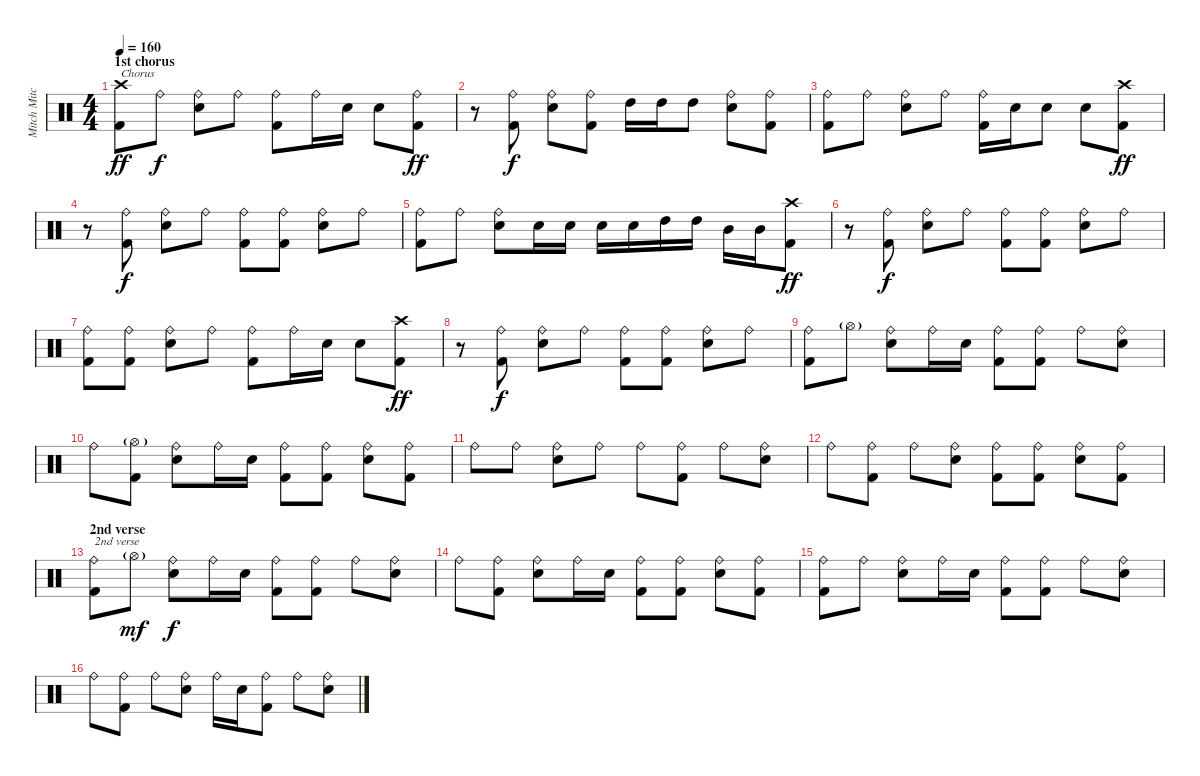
\track ("Mitch Mitchell - Drums" "Mitch Mitc") {instrument percussion}
\staff {score}
\articulation defaults
\ts (4 4)
\section ("" "1st chorus")
\tempo 160
\clef neutral
\ks c
("Crash high (hit)" "Kick (hit) 2").8{txt "Chorus" dy ff} "Ride (bell)".8{dy f} ("Ride (bell)" "Electric Snare (hit)").8 "Ride (bell)".8 ("Ride (bell)" "Kick (hit) 2").8 "Ride (bell)".16 "Electric Snare (hit)".16 "Electric Snare (hit)".8 ("Ride (bell)" "Kick (hit) 2").8{dy ff} |
r.8 ("Ride (bell)" "Kick (hit) 2").8{dy f} ("Ride (bell)" "Electric Snare (hit)").8 ("Ride (bell)" "Kick (hit) 2").8 "High Tom (hit)".16 "High Tom (hit)".16 "High Tom (hit)".8 ("Ride (bell)" "Electric Snare (hit)").8 ("Ride (bell)" "Kick (hit) 2").8 |
("Ride (bell)" "Kick (hit) 2").8 "Ride (bell)".8 ("Ride (bell)" "Electric Snare (hit)").8 "Ride (bell)".8 ("Ride (bell)" "Kick (hit) 2").16 "Electric Snare (hit)".16 "Electric Snare (hit)".8 "Electric Snare (hit)".8 ("Crash high (hit)" "Kick (hit) 2").8{dy ff} |
r.8 ("Ride (bell)" "Kick (hit) 2").8{dy f} ("Ride (bell)" "Electric Snare (hit)").8 "Ride (bell)".8 ("Ride (bell)" "Kick (hit) 2").8 ("Ride (bell)" "Kick (hit) 2").8 ("Ride (bell)" "Electric Snare (hit)").8 "Ride (bell)".8 |
("Ride (bell)" "Kick (hit) 2").8 "Ride (bell)".8 ("Ride (bell)" "Electric Snare (hit)").8 "Electric Snare (hit)".16 "Electric Snare (hit)".16 "Electric Snare (hit)".16 "Electric Snare (hit)".16 "High Tom (hit)".16 "High Tom (hit)".16 "Mid Tom (hit)".16 "Mid Tom (hit)".16 ("Crash high (hit)" "Kick (hit) 2").8{dy ff} |
r.8 ("Ride (bell)" "Kick (hit) 2").8{dy f} ("Ride (bell)" "Electric Snare (hit)").8 "Ride (bell)".8 ("Ride (bell)" "Kick (hit) 2").8 ("Ride (bell)" "Kick (hit) 2").8 ("Ride (bell)" "Electric Snare (hit)").8 "Ride (bell)".8 |
("Ride (bell)" "Kick (hit) 2").8 ("Ride (bell)" "Kick (hit) 2").8 ("Ride (bell)" "Electric Snare (hit)").8 "Ride (bell)".8 ("Ride (bell)" "Kick (hit) 2").8 "Ride (bell)".16 "Electric Snare (hit)".16 "Electric Snare (hit)".8 ("Crash high (hit)" "Kick (hit) 2").8{dy ff} |
r.8 ("Ride (bell)" "Kick (hit) 2").8{dy f} ("Ride (bell)" "Electric Snare (hit)").8 "Ride (bell)".8 ("Ride (bell)" "Kick (hit) 2").8 ("Ride (bell)" "Kick (hit) 2").8 ("Ride (bell)" "Electric Snare (hit)").8 "Ride (bell)".8 |
("Ride (bell)" "Kick (hit) 2").8 "Hi-Hat (open)"{g}.8 ("Ride (bell)" "Electric Snare (hit)").8 "Ride (bell)".16 "Electric Snare (hit)".16 ("Ride (bell)" "Kick (hit) 2").8 ("Ride (bell)" "Kick (hit) 2").8 "Ride (bell)".8 ("Ride (bell)" "Electric Snare (hit)").8 |
"Ride (bell)".8 ("Hi-Hat (open)"{g} "Kick (hit) 2").8 ("Ride (bell)" "Electric Snare (hit)").8 "Ride (bell)".16 "Electric Snare (hit)".16 ("Ride (bell)" "Kick (hit) 2").8 ("Ride (bell)" "Kick (hit) 2").8 ("Ride (bell)" "Electric Snare (hit)").8 ("Ride (bell)" "Kick (hit) 2").8 |
"Ride (bell)".8 "Ride (bell)".8 ("Ride (bell)" "Electric Snare (hit)").8 "Ride (bell)".8 "Ride (bell)".8 ("Ride (bell)" "Kick (hit) 2").8 "Ride (bell)".8 ("Ride (bell)" "Electric Snare (hit)").8 |
"Ride (bell)".8 ("Ride (bell)" "Kick (hit) 2").8 "Ride (bell)".8 ("Ride (bell)" "Electric Snare (hit)").8 ("Ride (bell)" "Kick (hit) 2").8 ("Ride (bell)" "Kick (hit) 2").8 ("Ride (bell)" "Electric Snare (hit)").8 ("Ride (bell)" "Kick (hit) 2").8 |
\section ("" "2nd verse")
("Ride (bell)" "Kick (hit) 2").8{txt "2nd verse"} "Hi-Hat (open)"{g}.8{dy mf} ("Ride (bell)" "Electric Snare (hit)").8{dy f} "Ride (bell)".16 "Electric Snare (hit)".16 ("Ride (bell)" "Kick (hit) 2").8 ("Ride (bell)" "Kick (hit) 2").8 "Ride (bell)".8 ("Ride (bell)" "Electric Snare (hit)").8 |
"Ride (bell)".8 ("Ride (bell)" "Kick (hit) 2").8 ("Ride (bell)" "Electric Snare (hit)").8 "Ride (bell)".16 "Electric Snare (hit)".16 ("Ride (bell)" "Kick (hit) 2").8 ("Ride (bell)" "Kick (hit) 2").8 ("Ride (bell)" "Electric Snare (hit)").8 ("Ride (bell)" "Kick (hit) 2").8 |
("Ride (bell)" "Kick (hit) 2").8 "Ride (bell)".8 ("Ride (bell)" "Electric Snare (hit)").8 "Ride (bell)".16 "Electric Snare (hit)".16 ("Ride (bell)" "Kick (hit) 2").8 ("Ride (bell)" "Kick (hit) 2").8 "Ride (bell)".8 ("Ride (bell)" "Electric Snare (hit)").8 |
"Ride (bell)".8 ("Ride (bell)" "Kick (hit) 2").8 "Ride (bell)".8 ("Ride (bell)" "Electric Snare (hit)").8 "Ride (bell)".16 "Electric Snare (hit)".16 ("Ride (bell)" "Kick (hit) 2").8 "Ride (bell)".8 ("Ride (bell)" "Electric Snare (hit)").8
